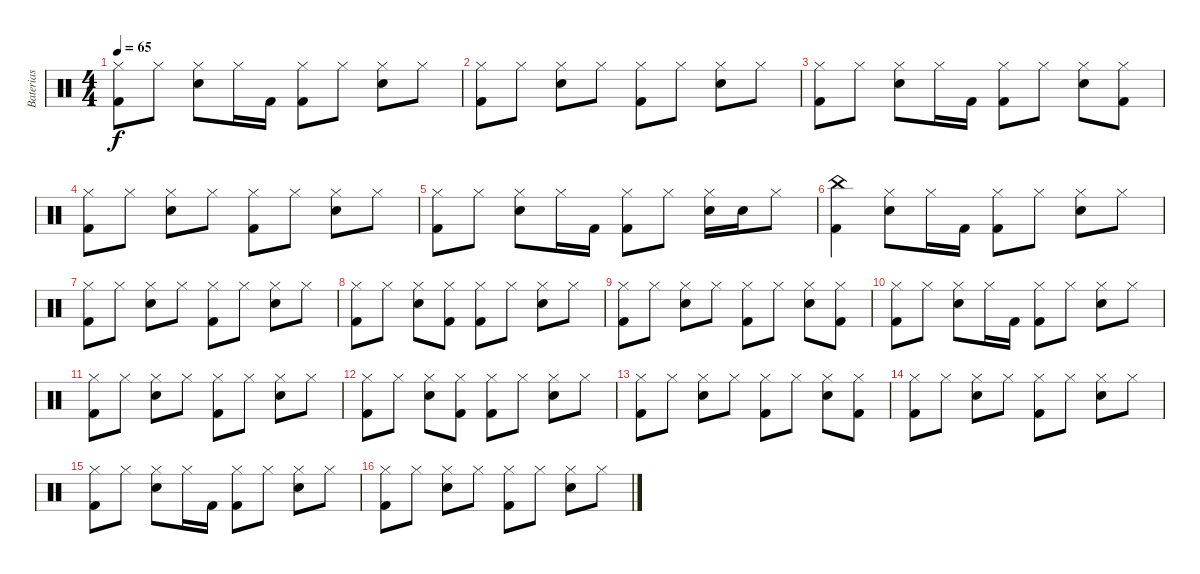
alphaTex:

\track ("Baterias" "Baterias") {instrument percussion}
\staff {score}
\articulation defaults
\ts (4 4)
\tempo 65
\clef neutral
\ks c
("Hi-Hat (closed)" "Kick (hit) 2").8{dy f} "Hi-Hat (closed)".8 ("Hi-Hat (closed)" "Snare (hit) 2").8 "Hi-Hat (closed)".16 "Kick (hit) 2".16 ("Hi-Hat (closed)" "Kick (hit) 2").8 "Hi-Hat (closed)".8 ("Hi-Hat (closed)" "Snare (hit) 2").8 "Hi-Hat (closed)".8 |
("Hi-Hat (closed)" "Kick (hit) 2").8 "Hi-Hat (closed)".8 ("Hi-Hat (closed)" "Snare (hit) 2").8 "Hi-Hat (closed)".8 ("Hi-Hat (closed)" "Kick (hit) 2").8 "Hi-Hat (closed)".8 ("Hi-Hat (closed)" "Snare (hit) 2").8 "Hi-Hat (closed)".8 |
("Hi-Hat (closed)" "Kick (hit) 2").8 "Hi-Hat (closed)".8 ("Hi-Hat (closed)" "Snare (hit) 2").8 "Hi-Hat (closed)".16 "Kick (hit) 2".16 ("Hi-Hat (closed)" "Kick (hit) 2").8 "Hi-Hat (closed)".8 ("Hi-Hat (closed)" "Snare (hit) 2").8 ("Hi-Hat (closed)" "Kick (hit) 2").8 |
("Hi-Hat (closed)" "Kick (hit) 2").8 "Hi-Hat (closed)".8 ("Hi-Hat (closed)" "Snare (hit) 2").8 "Hi-Hat (closed)".8 ("Hi-Hat (closed)" "Kick (hit) 2").8 "Hi-Hat (closed)".8 ("Hi-Hat (closed)" "Snare (hit) 2").8 "Hi-Hat (closed)".8 |
("Hi-Hat (closed)" "Kick (hit) 2").8 "Hi-Hat (closed)".8 ("Hi-Hat (closed)" "Snare (hit) 2").8 "Hi-Hat (closed)".16 "Kick (hit) 2".16 ("Hi-Hat (closed)" "Kick (hit) 2").8 "Hi-Hat (closed)".8 ("Hi-Hat (closed)" "Snare (hit) 2").16 "Snare (hit) 2".16 "Hi-Hat (closed)".8 |
("China (hit)" "Kick (hit) 2").4 ("Hi-Hat (closed)" "Snare (hit) 2").8 "Hi-Hat (closed)".16 "Kick (hit) 2".16 ("Hi-Hat (closed)" "Kick (hit) 2").8 "Hi-Hat (closed)".8 ("Hi-Hat (closed)" "Snare (hit) 2").8 "Hi-Hat (closed)".8 |
("Hi-Hat (closed)" "Kick (hit) 2").8 "Hi-Hat (closed)".8 ("Hi-Hat (closed)" "Snare (hit) 2").8 "Hi-Hat (closed)".8 ("Hi-Hat (closed)" "Kick (hit) 2").8 "Hi-Hat (closed)".8 ("Hi-Hat (closed)" "Snare (hit) 2").8 "Hi-Hat (closed)".8 |
("Hi-Hat (closed)" "Kick (hit) 2").8 "Hi-Hat (closed)".8 ("Hi-Hat (closed)" "Snare (hit) 2").8 ("Hi-Hat (closed)" "Kick (hit) 2").8 ("Hi-Hat (closed)" "Kick (hit) 2").8 "Hi-Hat (closed)".8 ("Hi-Hat (closed)" "Snare (hit) 2").8 "Hi-Hat (closed)".8 |
("Hi-Hat (closed)" "Kick (hit) 2").8 "Hi-Hat (closed)".8 ("Hi-Hat (closed)" "Snare (hit) 2").8 "Hi-Hat (closed)".8 ("Hi-Hat (closed)" "Kick (hit) 2").8 "Hi-Hat (closed)".8 ("Hi-Hat (closed)" "Snare (hit) 2").8 ("Hi-Hat (closed)" "Kick (hit) 2").8 |
("Hi-Hat (closed)" "Kick (hit) 2").8 "Hi-Hat (closed)".8 ("Hi-Hat (closed)" "Snare (hit) 2").8 "Hi-Hat (closed)".16 "Kick (hit) 2".16 ("Hi-Hat (closed)" "Kick (hit) 2").8 "Hi-Hat (closed)".8 ("Hi-Hat (closed)" "Snare (hit) 2").8 "Hi-Hat (closed)".8 |
("Hi-Hat (closed)" "Kick (hit) 2").8 "Hi-Hat (closed)".8 ("Hi-Hat (closed)" "Snare (hit) 2").8 "Hi-Hat (closed)".8 ("Hi-Hat (closed)" "Kick (hit) 2").8 "Hi-Hat (closed)".8 ("Hi-Hat (closed)" "Snare (hit) 2").8 "Hi-Hat (closed)".8 |
("Hi-Hat (closed)" "Kick (hit) 2").8 "Hi-Hat (closed)".8 ("Hi-Hat (closed)" "Snare (hit) 2").8 ("Hi-Hat (closed)" "Kick (hit) 2").8 ("Hi-Hat (closed)" "Kick (hit) 2").8 "Hi-Hat (closed)".8 ("Hi-Hat (closed)" "Snare (hit) 2").8 "Hi-Hat (closed)".8 |
("Hi-Hat (closed)" "Kick (hit) 2").8 "Hi-Hat (closed)".8 ("Hi-Hat (closed)" "Snare (hit) 2").8 "Hi-Hat (closed)".8 ("Hi-Hat (closed)" "Kick (hit) 2").8 "Hi-Hat (closed)".8 ("Hi-Hat (closed)" "Snare (hit) 2").8 ("Hi-Hat (closed)" "Kick (hit) 2").8 |
("Hi-Hat (closed)" "Kick (hit) 2").8 "Hi-Hat (closed)".8 ("Hi-Hat (closed)" "Snare (hit) 2").8 "Hi-Hat (closed)".8 ("Hi-Hat (closed)" "Kick (hit) 2").8 "Hi-Hat (closed)".8 ("Hi-Hat (closed)" "Snare (hit) 2").8 "Hi-Hat (closed)".8 |
("Hi-Hat (closed)" "Kick (hit) 2").8 "Hi-Hat (closed)".8 ("Hi-Hat (closed)" "Snare (hit) 2").8 "Hi-Hat (closed)".16 "Kick (hit) 2".16 ("Hi-Hat (closed)" "Kick (hit) 2").8 "Hi-Hat (closed)".8 ("Hi-Hat (closed)" "Snare (hit) 2").8 "Hi-Hat (closed)".8 |
("Hi-Hat (closed)" "Kick (hit) 2").8 "Hi-Hat (closed)".8 ("Hi-Hat (closed)" "Snare (hit) 2").8 "Hi-Hat (closed)".8 ("Hi-Hat (closed)" "Kick (hit) 2").8 "Hi-Hat (closed)".8 ("Hi-Hat (closed)" "Snare (hit) 2").8 "Hi-Hat (closed)".8
